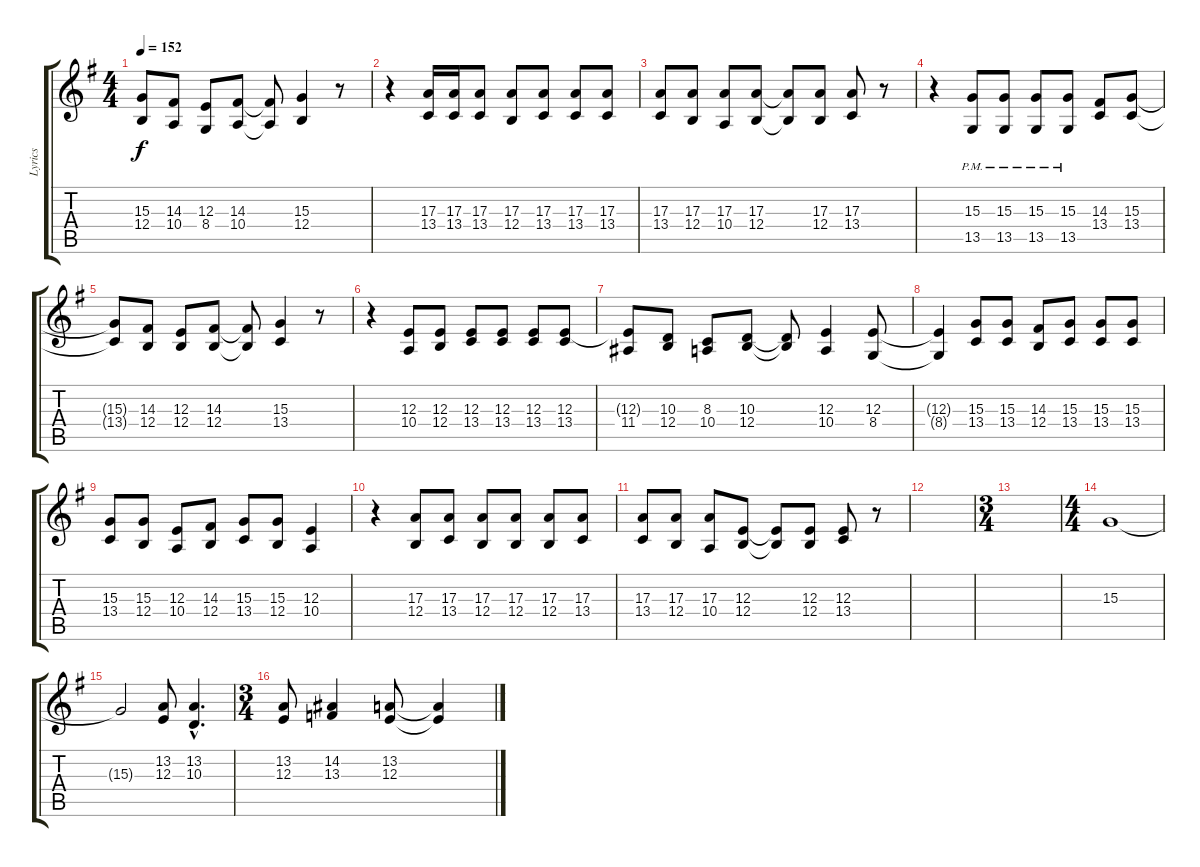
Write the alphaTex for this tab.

\track ("Lyrics" "Lyrics") {instrument cello}
\staff {score tabs}
\tuning (Db4 Ab3 E3 B2 Gb2 Db2) {hide}
\ts (4 4)
\tempo 152
\clef g2
\ks eminor
(15.3 12.4).8{dy f} (14.3 10.4).8 (12.3 8.4).8 (14.3 10.4).8 (14.3{t} 10.4{t}).8 (15.3 12.4).4 r.8 |
r.4 (17.3 13.4).16 (17.3 13.4).16 (17.3 13.4).8 (17.3 12.4).8 (17.3 13.4).8 (17.3 13.4).8 (17.3 13.4).8 |
(17.3 13.4).8 (17.3 12.4).8 (17.3 10.4).8 (17.3 12.4).8 (17.3{t} 12.4{t}).8 (17.3 12.4).8 (17.3 13.4).8 r.8 |
r.4 (15.3 13.5{pm}).8 (15.3 13.5{pm}).8 (15.3 13.5{pm}).8 (15.3 13.5{pm}).8 (14.3 13.4).8 (15.3 13.4).8 |
(15.3{t} 13.4{t}).8 (14.3 12.4).8 (12.3 12.4).8 (14.3 12.4).8 (14.3{t} 12.4{t}).8 (15.3 13.4).4 r.8 |
r.4 (12.3 10.4).8 (12.3 12.4).8 (12.3 13.4).8 (12.3 13.4).8 (12.3 13.4).8 (12.3 13.4).8 |
(12.3{t} 11.4).8 (10.3 12.4).8 (8.3 10.4).8 (10.3 12.4).8 (10.3{t} 12.4{t}).8 (12.3 10.4).4 (12.3 8.4).8 |
(12.3{t} 8.4{t}).4 (15.3 13.4).8 (15.3 13.4).8 (14.3 12.4).8 (15.3 13.4).8 (15.3 13.4).8 (15.3 13.4).8 |
(15.3 13.4).8 (15.3 12.4).8 (12.3 10.4).8 (14.3 12.4).8 (15.3 13.4).8 (15.3 12.4).8 (12.3 10.4).4 |
r.4 (17.3 12.4).8 (17.3 13.4).8 (17.3 12.4).8 (17.3 12.4).8 (17.3 12.4).8 (17.3 13.4).8 |
(17.3 13.4).8 (17.3 12.4).8 (17.3 10.4).8 (12.3 12.4).8 (12.3{t} 12.4{t}).8 (12.3 12.4).8 (12.3 13.4).8 r.8 |
|
\ts (3 4)
|
\ts (4 4)
15.3.1 |
15.3{t}.2 (13.2 12.3).8 (13.2{hac} 10.3{hac}).4{d} |
\ts (3 4)
(13.2 12.3).8 (14.2 13.3).4 (13.2 12.3).8 (13.2{t} 12.3{t}).4
